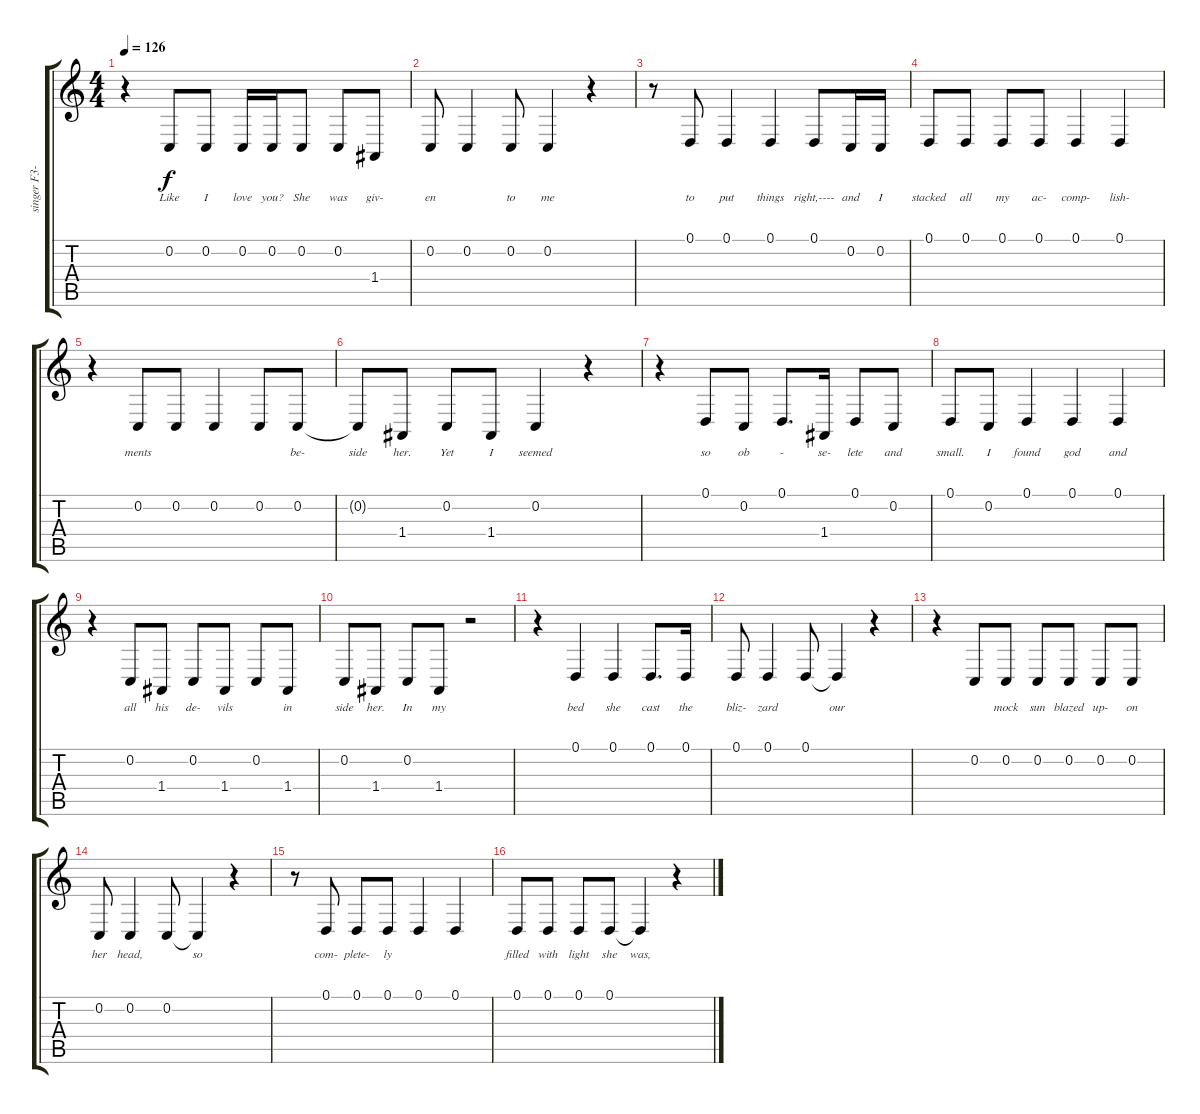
\track ("singer F3-D4" "singer F3-") {instrument synthvoice}
\staff {score tabs}
\tuning (D3 C3 B2 A2 G2 F2) {hide}
\ts (4 4)
\tempo 126
\clef g2
\ks c
r.4{dy f} 0.2.8{lyrics (0 "Like") lyrics (1 "") lyrics (2 "") lyrics (3 "") lyrics (4 "")} 0.2.8{lyrics (0 "I") lyrics (1 "") lyrics (2 "") lyrics (3 "") lyrics (4 "")} 0.2.16{lyrics (0 "love") lyrics (1 "") lyrics (2 "") lyrics (3 "") lyrics (4 "")} 0.2.16{lyrics (0 "you?") lyrics (1 "") lyrics (2 "") lyrics (3 "") lyrics (4 "")} 0.2.8{lyrics (0 "She") lyrics (1 "") lyrics (2 "") lyrics (3 "") lyrics (4 "")} 0.2.8{lyrics (0 "was") lyrics (1 "") lyrics (2 "") lyrics (3 "") lyrics (4 "")} 1.4.8{lyrics (0 "giv-") lyrics (1 "") lyrics (2 "") lyrics (3 "") lyrics (4 "")} |
0.2.8{lyrics (0 "en") lyrics (1 "") lyrics (2 "") lyrics (3 "") lyrics (4 "")} 0.2.4{lyrics (0 "") lyrics (1 "") lyrics (2 "") lyrics (3 "") lyrics (4 "")} 0.2.8{lyrics (0 "to") lyrics (1 "") lyrics (2 "") lyrics (3 "") lyrics (4 "")} 0.2.4{lyrics (0 "me") lyrics (1 "") lyrics (2 "") lyrics (3 "") lyrics (4 "")} r.4 |
r.8 0.1.8{lyrics (0 "to") lyrics (1 "") lyrics (2 "") lyrics (3 "") lyrics (4 "")} 0.1.4{lyrics (0 "put") lyrics (1 "") lyrics (2 "") lyrics (3 "") lyrics (4 "")} 0.1.4{lyrics (0 "things") lyrics (1 "") lyrics (2 "") lyrics (3 "") lyrics (4 "")} 0.1.8{lyrics (0 "right,----") lyrics (1 "") lyrics (2 "") lyrics (3 "") lyrics (4 "")} 0.2.16{lyrics (0 "and") lyrics (1 "") lyrics (2 "") lyrics (3 "") lyrics (4 "")} 0.2.16{lyrics (0 "I") lyrics (1 "") lyrics (2 "") lyrics (3 "") lyrics (4 "")} |
0.1.8{lyrics (0 "stacked") lyrics (1 "") lyrics (2 "") lyrics (3 "") lyrics (4 "")} 0.1.8{lyrics (0 "all") lyrics (1 "") lyrics (2 "") lyrics (3 "") lyrics (4 "")} 0.1.8{lyrics (0 "my") lyrics (1 "") lyrics (2 "") lyrics (3 "") lyrics (4 "")} 0.1.8{lyrics (0 "ac-") lyrics (1 "") lyrics (2 "") lyrics (3 "") lyrics (4 "")} 0.1.4{lyrics (0 "comp-") lyrics (1 "") lyrics (2 "") lyrics (3 "") lyrics (4 "")} 0.1.4{lyrics (0 "lish-") lyrics (1 "") lyrics (2 "") lyrics (3 "") lyrics (4 "")} |
r.4 0.2.8{lyrics (0 "ments") lyrics (1 "") lyrics (2 "") lyrics (3 "") lyrics (4 "")} 0.2.8{lyrics (0 "") lyrics (1 "") lyrics (2 "") lyrics (3 "") lyrics (4 "")} 0.2.4{lyrics (0 "") lyrics (1 "") lyrics (2 "") lyrics (3 "") lyrics (4 "")} 0.2.8{lyrics (0 "") lyrics (1 "") lyrics (2 "") lyrics (3 "") lyrics (4 "")} 0.2.8{lyrics (0 "be-") lyrics (1 "") lyrics (2 "") lyrics (3 "") lyrics (4 "")} |
0.2{t}.8{lyrics (0 "side") lyrics (1 "") lyrics (2 "") lyrics (3 "") lyrics (4 "")} 1.4.8{lyrics (0 "her.") lyrics (1 "") lyrics (2 "") lyrics (3 "") lyrics (4 "")} 0.2.8{lyrics (0 "Yet") lyrics (1 "") lyrics (2 "") lyrics (3 "") lyrics (4 "")} 1.4.8{lyrics (0 "I") lyrics (1 "") lyrics (2 "") lyrics (3 "") lyrics (4 "")} 0.2.4{lyrics (0 "seemed") lyrics (1 "") lyrics (2 "") lyrics (3 "") lyrics (4 "")} r.4 |
r.4 0.1.8{lyrics (0 "so") lyrics (1 "") lyrics (2 "") lyrics (3 "") lyrics (4 "")} 0.2.8{lyrics (0 "ob") lyrics (1 "") lyrics (2 "") lyrics (3 "") lyrics (4 "")} 0.1.8{d lyrics (0 "-") lyrics (1 "") lyrics (2 "") lyrics (3 "") lyrics (4 "")} 1.4.16{lyrics (0 "se-") lyrics (1 "") lyrics (2 "") lyrics (3 "") lyrics (4 "")} 0.1.8{lyrics (0 "lete") lyrics (1 "") lyrics (2 "") lyrics (3 "") lyrics (4 "")} 0.2.8{lyrics (0 "and") lyrics (1 "") lyrics (2 "") lyrics (3 "") lyrics (4 "")} |
0.1.8{lyrics (0 "small.") lyrics (1 "") lyrics (2 "") lyrics (3 "") lyrics (4 "")} 0.2.8{lyrics (0 "I") lyrics (1 "") lyrics (2 "") lyrics (3 "") lyrics (4 "")} 0.1.4{lyrics (0 "found") lyrics (1 "") lyrics (2 "") lyrics (3 "") lyrics (4 "")} 0.1.4{lyrics (0 "god") lyrics (1 "") lyrics (2 "") lyrics (3 "") lyrics (4 "")} 0.1.4{lyrics (0 "and") lyrics (1 "") lyrics (2 "") lyrics (3 "") lyrics (4 "")} |
r.4 0.2.8{lyrics (0 "all") lyrics (1 "") lyrics (2 "") lyrics (3 "") lyrics (4 "")} 1.4.8{lyrics (0 "his") lyrics (1 "") lyrics (2 "") lyrics (3 "") lyrics (4 "")} 0.2.8{lyrics (0 "de-") lyrics (1 "") lyrics (2 "") lyrics (3 "") lyrics (4 "")} 1.4.8{lyrics (0 "vils") lyrics (1 "") lyrics (2 "") lyrics (3 "") lyrics (4 "")} 0.2.8{lyrics (0 "") lyrics (1 "") lyrics (2 "") lyrics (3 "") lyrics (4 "")} 1.4.8{lyrics (0 "in") lyrics (1 "") lyrics (2 "") lyrics (3 "") lyrics (4 "")} |
0.2.8{lyrics (0 "side") lyrics (1 "") lyrics (2 "") lyrics (3 "") lyrics (4 "")} 1.4.8{lyrics (0 "her.") lyrics (1 "") lyrics (2 "") lyrics (3 "") lyrics (4 "")} 0.2.8{lyrics (0 "In") lyrics (1 "") lyrics (2 "") lyrics (3 "") lyrics (4 "")} 1.4.8{lyrics (0 "my") lyrics (1 "") lyrics (2 "") lyrics (3 "") lyrics (4 "")} r.2 |
r.4 0.1.4{lyrics (0 "bed") lyrics (1 "") lyrics (2 "") lyrics (3 "") lyrics (4 "")} 0.1.4{lyrics (0 "she") lyrics (1 "") lyrics (2 "") lyrics (3 "") lyrics (4 "")} 0.1.8{d lyrics (0 "cast") lyrics (1 "") lyrics (2 "") lyrics (3 "") lyrics (4 "")} 0.1.16{lyrics (0 "the") lyrics (1 "") lyrics (2 "") lyrics (3 "") lyrics (4 "")} |
0.1.8{lyrics (0 "bliz-") lyrics (1 "") lyrics (2 "") lyrics (3 "") lyrics (4 "")} 0.1.4{lyrics (0 "zard") lyrics (1 "") lyrics (2 "") lyrics (3 "") lyrics (4 "")} 0.1.8{lyrics (0 "") lyrics (1 "") lyrics (2 "") lyrics (3 "") lyrics (4 "")} 0.1{t}.4{lyrics (0 "our") lyrics (1 "") lyrics (2 "") lyrics (3 "") lyrics (4 "")} r.4 |
r.4 0.2.8{lyrics (0 "") lyrics (1 "") lyrics (2 "") lyrics (3 "") lyrics (4 "")} 0.2.8{lyrics (0 "mock") lyrics (1 "") lyrics (2 "") lyrics (3 "") lyrics (4 "")} 0.2.8{lyrics (0 "sun") lyrics (1 "") lyrics (2 "") lyrics (3 "") lyrics (4 "")} 0.2.8{lyrics (0 "blazed") lyrics (1 "") lyrics (2 "") lyrics (3 "") lyrics (4 "")} 0.2.8{lyrics (0 "up-") lyrics (1 "") lyrics (2 "") lyrics (3 "") lyrics (4 "")} 0.2.8{lyrics (0 "on") lyrics (1 "") lyrics (2 "") lyrics (3 "") lyrics (4 "")} |
0.2.8{lyrics (0 "her") lyrics (1 "") lyrics (2 "") lyrics (3 "") lyrics (4 "")} 0.2.4{lyrics (0 "head,") lyrics (1 "") lyrics (2 "") lyrics (3 "") lyrics (4 "")} 0.2.8{lyrics (0 "") lyrics (1 "") lyrics (2 "") lyrics (3 "") lyrics (4 "")} 0.2{t}.4{lyrics (0 "so") lyrics (1 "") lyrics (2 "") lyrics (3 "") lyrics (4 "")} r.4 |
r.8 0.1.8{lyrics (0 "com-") lyrics (1 "") lyrics (2 "") lyrics (3 "") lyrics (4 "")} 0.1.8{lyrics (0 "plete-") lyrics (1 "") lyrics (2 "") lyrics (3 "") lyrics (4 "")} 0.1.8{lyrics (0 "ly") lyrics (1 "") lyrics (2 "") lyrics (3 "") lyrics (4 "")} 0.1.4{lyrics (0 "") lyrics (1 "") lyrics (2 "") lyrics (3 "") lyrics (4 "")} 0.1.4{lyrics (0 "") lyrics (1 "") lyrics (2 "") lyrics (3 "") lyrics (4 "")} |
0.1.8{lyrics (0 "filled") lyrics (1 "") lyrics (2 "") lyrics (3 "") lyrics (4 "")} 0.1.8{lyrics (0 "with") lyrics (1 "") lyrics (2 "") lyrics (3 "") lyrics (4 "")} 0.1.8{lyrics (0 "light") lyrics (1 "") lyrics (2 "") lyrics (3 "") lyrics (4 "")} 0.1.8{lyrics (0 "she") lyrics (1 "") lyrics (2 "") lyrics (3 "") lyrics (4 "")} 0.1{t}.4{lyrics (0 "was,") lyrics (1 "") lyrics (2 "") lyrics (3 "") lyrics (4 "")} r.4
